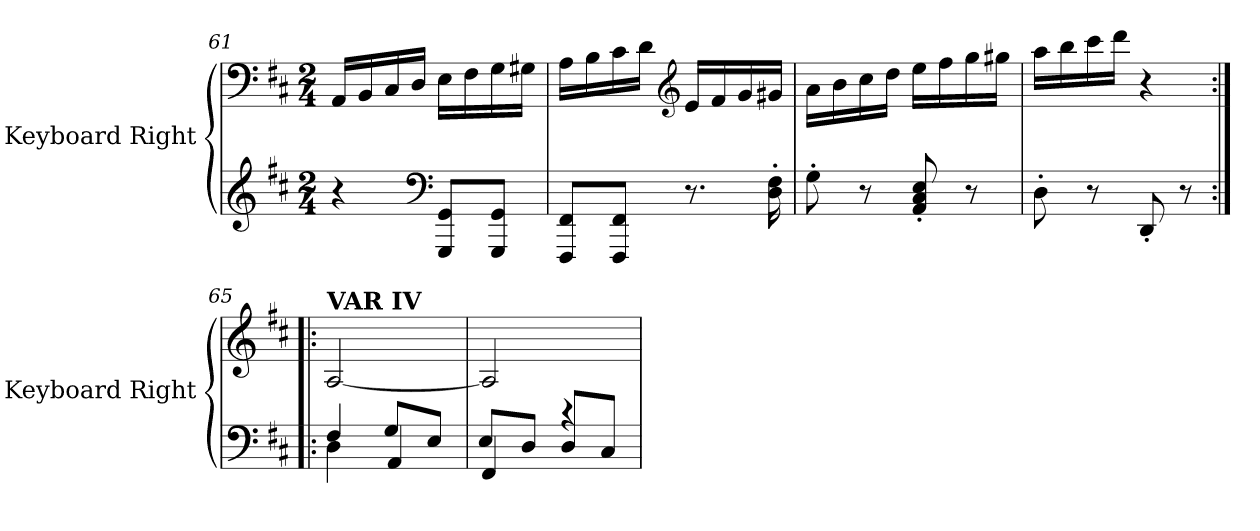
**kern	**kern
*part1	*part1
*staff2	*staff1
*I"Keyboard Right	*
*I'Keyboard Right	*
!!LO:LB:g=z
*clefG2	*clefF4
*k[f#c#]	*k[f#c#]
*D:	*D:
*M2/4	*M2/4
=61	=61
4r	16AA/LL
.	16BB/
.	16C#/
.	16D/JJ
*clefF4	*
8GGG/ 8GG/L	16E\LL
.	16F#\
8GGG/ 8GG/J	16G\
.	16G#X\JJ
=62	=62
8FFF#/ 8FF#/L	16A\LL
.	16B\
8FFF#/ 8FF#/J	16c#\
.	16d\JJ
*	*clefG2
8.r	16e/LL
.	16f#/
.	16g/
16D\' 16F#\'	16g#X/JJ
=63	=63
8G'\	16a\LL
.	16b\
8r	16cc#\
.	16dd\JJ
8AA/' 8C#/' 8E/'	16ee\LL
.	16ff#\
8r	16gg\
.	16gg#X\JJ
=64	=64
8D'\	16aa\LL
.	16bb\
8r	16ccc#\
.	16ddd\JJ
8DD'/	4r
8r	.
=65:|!|:	=65:|!|:
*^	*
!	!	!LO:TX:a:B:t=VAR IV
4D\	4F#/	[2A/
4AA/	8G/L	.
.	8E/J	.
=66	=66	=66
4FF#/	8E/L	2A/]
.	8D/J	.
4r	8D/L	.
.	8C#/J	.
*v	*v	*
=	=
*-	*-
